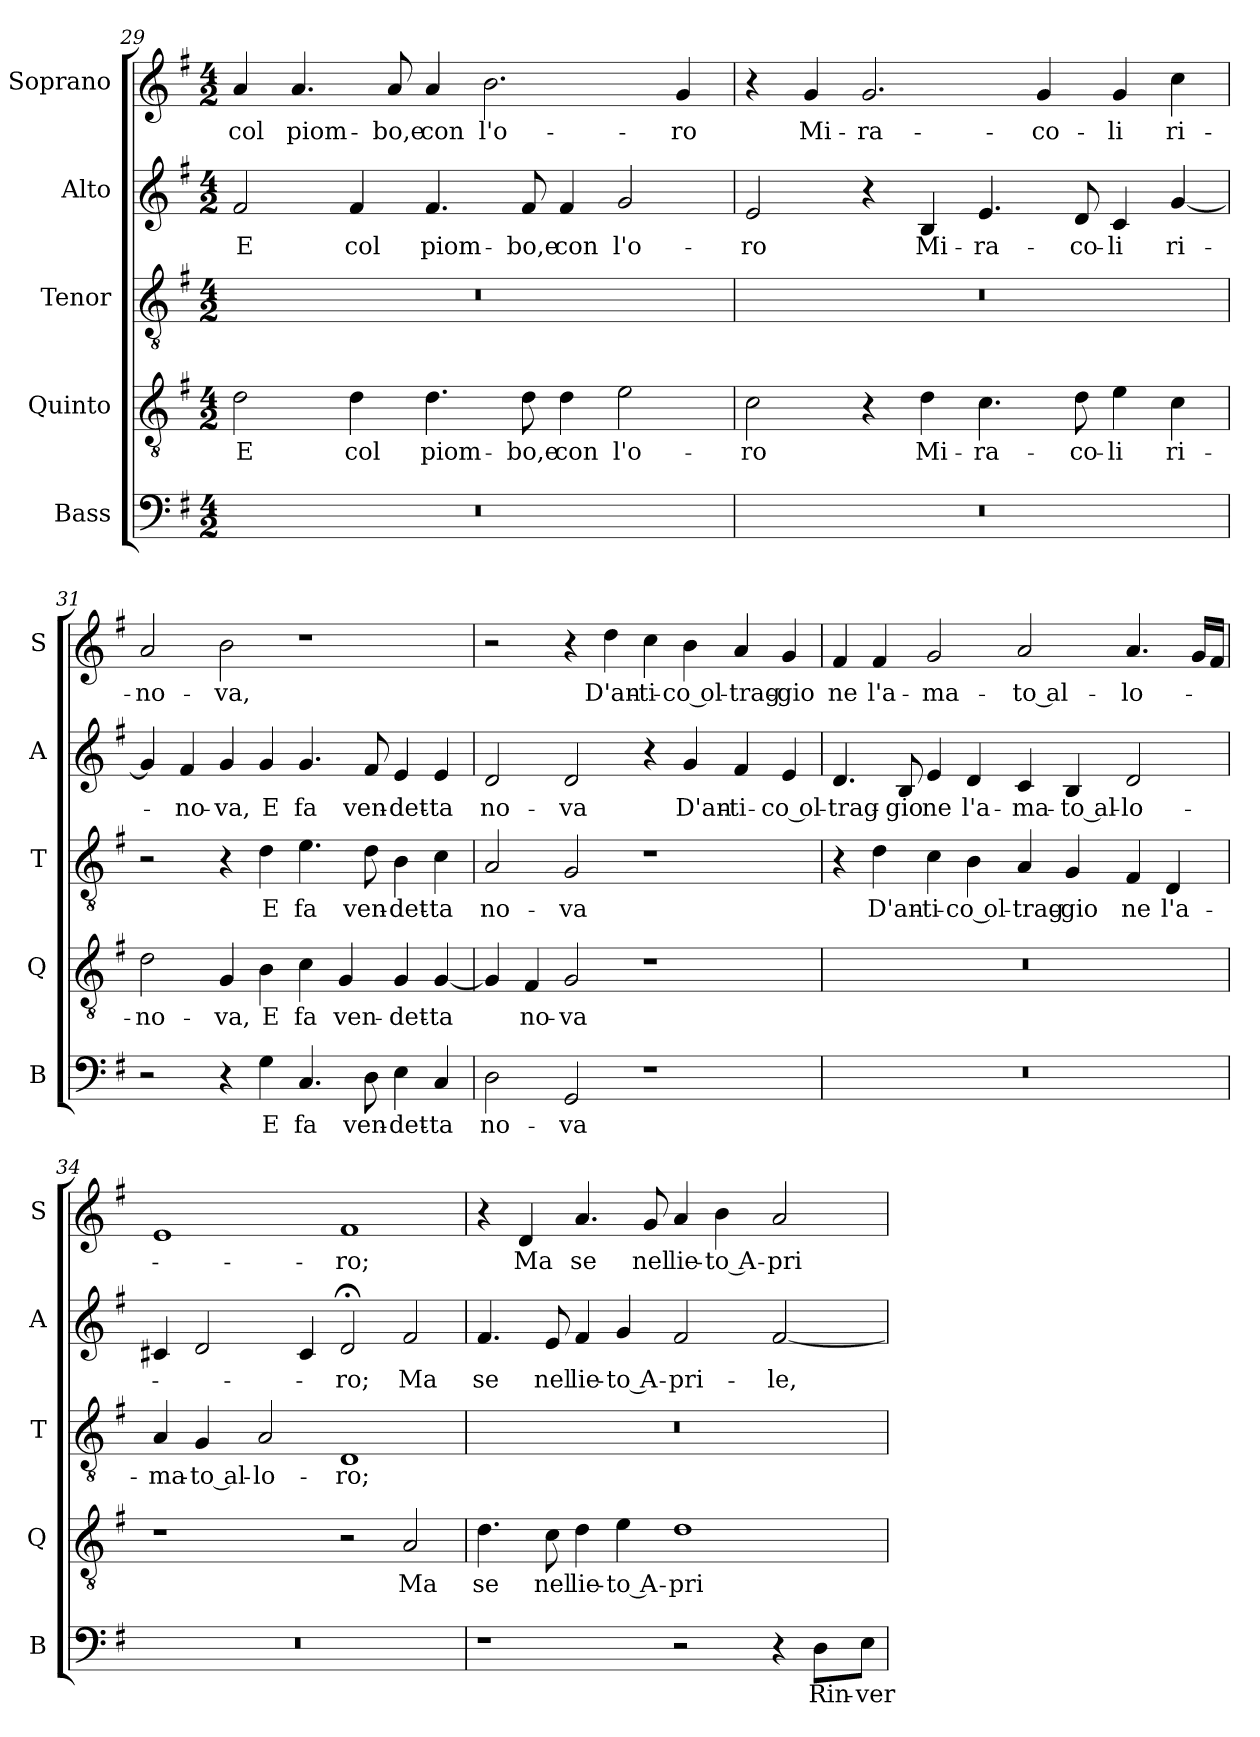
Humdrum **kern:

**kern	**text	**kern	**text	**kern	**text	**kern	**text	**kern	**text
*part5	*part5	*part4	*part4	*part3	*part3	*part2	*part2	*part1	*part1
*staff5	*staff5	*staff4	*staff4	*staff3	*staff3	*staff2	*staff2	*staff1	*staff1
*I"Bass	*	*I"Quinto	*	*I"Tenor	*	*I"Alto	*	*I"Soprano	*
*I'B	*	*I'Q	*	*I'T	*	*I'A	*	*I'S	*
*clefF4	*	*clefGv2	*	*clefGv2	*	*clefG2	*	*clefG2	*
*k[f#]	*	*k[f#]	*	*k[f#]	*	*k[f#]	*	*k[f#]	*
*G:	*	*G:	*	*G:	*	*G:	*	*G:	*
*M4/2	*	*M4/2	*	*M4/2	*	*M4/2	*	*M4/2	*
=29	=29	=29	=29	=29	=29	=29	=29	=29	=29
!	!	!	!LO:LY:b	!	!	!	!LO:LY:b	!	!LO:LY:b
0r	.	2d\	E	0r	.	2f#/	E	4a/	col
!	!	!	!	!	!	!	!	!	!LO:LY:b
.	.	.	.	.	.	.	.	4.a/	piom-
!	!	!	!LO:LY:b	!	!	!	!LO:LY:b	!	!
.	.	4d\	col	.	.	4f#/	col	.	.
!	!	!	!	!	!	!	!	!	!LO:LY:b
.	.	.	.	.	.	.	.	8a/	-bo,e
!	!	!	!LO:LY:b	!	!	!	!LO:LY:b	!	!LO:LY:b
.	.	4.d\	piom-	.	.	4.f#/	piom-	4a/	con
!	!	!	!	!	!	!	!	!	!LO:LY:b
.	.	.	.	.	.	.	.	2.b\	l'o-
!	!	!	!LO:LY:b	!	!	!	!LO:LY:b	!	!
.	.	8d\	-bo,e	.	.	8f#/	-bo,e	.	.
!	!	!	!LO:LY:b	!	!	!	!LO:LY:b	!	!
.	.	4d\	con	.	.	4f#/	con	.	.
!	!	!	!LO:LY:b	!	!	!	!LO:LY:b	!	!
.	.	2e\	l'o-	.	.	2g/	l'o-	.	.
!	!	!	!	!	!	!	!	!	!LO:LY:b
.	.	.	.	.	.	.	.	4g/	-ro
!!LO:LB:g=z
=30	=30	=30	=30	=30	=30	=30	=30	=30	=30
!	!	!	!LO:LY:b	!	!	!	!LO:LY:b	!	!
0r	.	2c\	-ro	0r	.	2e/	-ro	4r	.
!	!	!	!	!	!	!	!	!	!LO:LY:b
.	.	.	.	.	.	.	.	4g/	Mi-
!	!	!	!	!	!	!	!	!	!LO:LY:b
.	.	4r	.	.	.	4r	.	2.g/	-ra-
!	!	!	!LO:LY:b	!	!	!	!LO:LY:b	!	!
.	.	4d\	Mi-	.	.	4B/	Mi-	.	.
!	!	!	!LO:LY:b	!	!	!	!LO:LY:b	!	!
.	.	4.c\	-ra-	.	.	4.e/	-ra-	.	.
!	!	!	!	!	!	!	!	!	!LO:LY:b
.	.	.	.	.	.	.	.	4g/	-co-
!	!	!	!LO:LY:b	!	!	!	!LO:LY:b	!	!
.	.	8d\	-co-	.	.	8d/	-co-	.	.
!	!	!	!LO:LY:b	!	!	!	!LO:LY:b	!	!LO:LY:b
.	.	4e\	-li	.	.	4c/	-li	4g/	-li
!	!	!	!LO:LY:b	!	!	!	!LO:LY:b	!	!LO:LY:b
.	.	4c\	ri-	.	.	[4g/	ri-	4cc\	ri-
=31	=31	=31	=31	=31	=31	=31	=31	=31	=31
!	!	!	!LO:LY:b	!	!	!	!	!	!LO:LY:b
2r	.	2d\	-no-	2r	.	4g/]	.	2a/	-no-
!	!	!	!	!	!	!	!LO:LY:b	!	!
.	.	.	.	.	.	4f#/	-no-	.	.
!	!	!	!LO:LY:b	!	!	!	!LO:LY:b	!	!LO:LY:b
4r	.	4G/	-va,	4r	.	4g/	-va,	2b\	-va,
!	!LO:LY:b	!	!LO:LY:b	!	!LO:LY:b	!	!LO:LY:b	!	!
4G\	E	4B\	E	4d\	E	4g/	E	.	.
!	!LO:LY:b	!	!LO:LY:b	!	!LO:LY:b	!	!LO:LY:b	!	!
4.C/	fa	4c\	fa	4.e\	fa	4.g/	fa	1r	.
!	!	!	!LO:LY:b	!	!	!	!	!	!
.	.	4G/	ven-	.	.	.	.	.	.
!	!LO:LY:b	!	!	!	!LO:LY:b	!	!LO:LY:b	!	!
8D\	ven-	.	.	8d\	ven-	8f#/	ven-	.	.
!	!LO:LY:b	!	!LO:LY:b	!	!LO:LY:b	!	!LO:LY:b	!	!
4E\	-det-	4G/	-det-	4B\	-det-	4e/	-det-	.	.
!	!LO:LY:b	!	!LO:LY:b	!	!LO:LY:b	!	!LO:LY:b	!	!
4C/	-ta	[4G/	-ta	4c\	-ta	4e/	-ta	.	.
=32	=32	=32	=32	=32	=32	=32	=32	=32	=32
!	!LO:LY:b	!	!	!	!LO:LY:b	!	!LO:LY:b	!	!
2D\	no-	4G/]	.	2A/	no-	2d/	no-	2r	.
!	!	!	!LO:LY:b	!	!	!	!	!	!
.	.	4F#/	no-	.	.	.	.	.	.
!	!LO:LY:b	!	!LO:LY:b	!	!LO:LY:b	!	!LO:LY:b	!	!
2GG/	-va	2G/	-va	2G/	-va	2d/	-va	4r	.
!	!	!	!	!	!	!	!	!	!LO:LY:b
.	.	.	.	.	.	.	.	4dd\	D'an-
!	!	!	!	!	!	!	!	!	!LO:LY:b
1r	.	1r	.	1r	.	4r	.	4cc\	-ti-
!	!	!	!	!	!	!	!LO:LY:b	!	!LO:LY:b
.	.	.	.	.	.	4g/	D'an-	4b\	-co ol-
!	!	!	!	!	!	!	!LO:LY:b	!	!LO:LY:b
.	.	.	.	.	.	4f#/	-ti-	4a/	-trag-
!	!	!	!	!	!	!	!LO:LY:b	!	!LO:LY:b
.	.	.	.	.	.	4e/	-co ol-	4g/	-gio
!!LO:LB:g=z
=33	=33	=33	=33	=33	=33	=33	=33	=33	=33
!	!	!	!	!	!	!	!LO:LY:b	!	!LO:LY:b
0r	.	0r	.	4r	.	4.d/	-trag-	4f#/	ne
!	!	!	!	!	!LO:LY:b	!	!	!	!LO:LY:b
.	.	.	.	4d\	D'an-	.	.	4f#/	l'a-
!	!	!	!	!	!	!	!LO:LY:b	!	!
.	.	.	.	.	.	8B/	-gio	.	.
!	!	!	!	!	!LO:LY:b	!	!LO:LY:b	!	!LO:LY:b
.	.	.	.	4c\	-ti-	4e/	ne	2g/	-ma-
!	!	!	!	!	!LO:LY:b	!	!LO:LY:b	!	!
.	.	.	.	4B\	-co ol-	4d/	l'a-	.	.
!	!	!	!	!	!LO:LY:b	!	!LO:LY:b	!	!LO:LY:b
.	.	.	.	4A/	-trag-	4c/	-ma-	2a/	-to al-
!	!	!	!	!	!LO:LY:b	!	!LO:LY:b	!	!
.	.	.	.	4G/	-gio	4B/	-to al-	.	.
!	!	!	!	!	!LO:LY:b	!	!LO:LY:b	!	!LO:LY:b
.	.	.	.	4F#/	ne	2d/	-lo-	4.a/	-lo-
!	!	!	!	!	!LO:LY:b	!	!	!	!
.	.	.	.	4D/	l'a-	.	.	.	.
.	.	.	.	.	.	.	.	16g/LL	.
.	.	.	.	.	.	.	.	16f#/JJ	.
=34	=34	=34	=34	=34	=34	=34	=34	=34	=34
!	!	!	!	!	!LO:LY:b	!	!	!	!
0r	.	1r	.	4A/	-ma-	4c#X/	.	1e	.
!	!	!	!	!	!LO:LY:b	!	!	!	!
.	.	.	.	4G/	-to al-	2d/	.	.	.
!	!	!	!	!	!LO:LY:b	!	!	!	!
.	.	.	.	2A/	-lo-	.	.	.	.
.	.	.	.	.	.	4c#/	.	.	.
!	!	!	!	!	!LO:LY:b	!	!LO:LY:b	!	!LO:LY:b
.	.	2r	.	1D	-ro;	2d;</	-ro;	1f#	-ro;
!	!	!	!LO:LY:b	!	!	!	!LO:LY:b	!	!
.	.	2A/	Ma	.	.	2f#/	Ma	.	.
=35	=35	=35	=35	=35	=35	=35	=35	=35	=35
!	!	!	!LO:LY:b	!	!	!	!LO:LY:b	!	!
1r	.	4.d\	se	0r	.	4.f#/	se	4r	.
!	!	!	!	!	!	!	!	!	!LO:LY:b
.	.	.	.	.	.	.	.	4d/	Ma
!	!	!	!LO:LY:b	!	!	!	!LO:LY:b	!	!
.	.	8c\	nel	.	.	8e/	nel	.	.
!	!	!	!LO:LY:b	!	!	!	!LO:LY:b	!	!LO:LY:b
.	.	4d\	lie-	.	.	4f#/	lie-	4.a/	se
!	!	!	!LO:LY:b	!	!	!	!LO:LY:b	!	!
.	.	4e\	-to A-	.	.	4g/	-to A-	.	.
!	!	!	!	!	!	!	!	!	!LO:LY:b
.	.	.	.	.	.	.	.	8g/	nel
!	!	!	!LO:LY:b	!	!	!	!LO:LY:b	!	!LO:LY:b
2r	.	1d	-pri-	.	.	2f#/	-pri-	4a/	lie-
!	!	!	!	!	!	!	!	!	!LO:LY:b
.	.	.	.	.	.	.	.	4b\	-to A-
!	!	!	!	!	!	!	!LO:LY:b	!	!LO:LY:b
4r	.	.	.	.	.	[2f#/	-le,	2a/	-pri-
!	!LO:LY:b	!	!	!	!	!	!	!	!
8D\L	Rin-	.	.	.	.	.	.	.	.
!	!LO:LY:b	!	!	!	!	!	!	!	!
8E\J	-ver-	.	.	.	.	.	.	.	.
=	=	=	=	=	=	=	=	=	=
*-	*-	*-	*-	*-	*-	*-	*-	*-	*-
